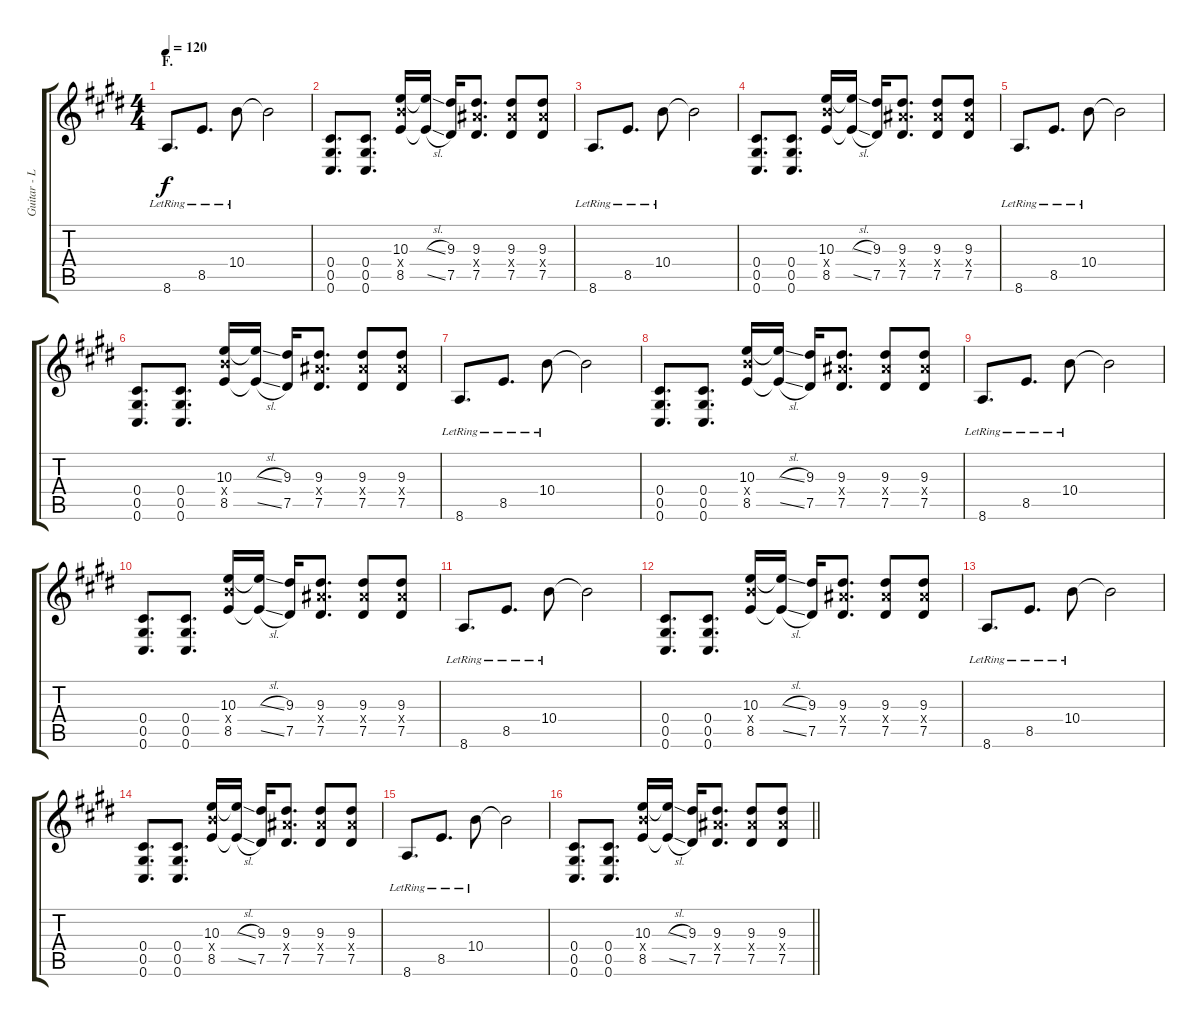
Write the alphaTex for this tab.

\track ("Guitar - Left" "Guitar - L") {instrument distortionguitar}
\staff {score tabs}
\tuning (Eb4 Bb3 Gb3 Db3 Ab2 Db2) {hide}
\ts (4 4)
\section ("" "F.")
\tempo 120
\clef g2
\ks e
8.6{lr}.8{d dy f} 8.5{lr}.8{d} 10.4{lr}.8 10.4{t}.2 |
(0.4 0.5 0.6).8{d} (0.4 0.5 0.6).8{d} (10.3 10.4{x} 8.5).16 (10.3{sl t} 8.5{sl t}).16 (9.3 7.5).16 (9.3 9.4{x} 7.5).8{d} (9.3 9.4{x} 7.5).8 (9.3 9.4{x} 7.5).8 |
8.6{lr}.8{d} 8.5{lr}.8{d} 10.4{lr}.8 10.4{t}.2 |
(0.4 0.5 0.6).8{d} (0.4 0.5 0.6).8{d} (10.3 10.4{x} 8.5).16 (10.3{sl t} 8.5{sl t}).16 (9.3 7.5).16 (9.3 9.4{x} 7.5).8{d} (9.3 9.4{x} 7.5).8 (9.3 9.4{x} 7.5).8 |
8.6{lr}.8{d} 8.5{lr}.8{d} 10.4{lr}.8 10.4{t}.2 |
(0.4 0.5 0.6).8{d} (0.4 0.5 0.6).8{d} (10.3 10.4{x} 8.5).16 (10.3{sl t} 8.5{sl t}).16 (9.3 7.5).16 (9.3 9.4{x} 7.5).8{d} (9.3 9.4{x} 7.5).8 (9.3 9.4{x} 7.5).8 |
8.6{lr}.8{d} 8.5{lr}.8{d} 10.4{lr}.8 10.4{t}.2 |
(0.4 0.5 0.6).8{d} (0.4 0.5 0.6).8{d} (10.3 10.4{x} 8.5).16 (10.3{sl t} 8.5{sl t}).16 (9.3 7.5).16 (9.3 9.4{x} 7.5).8{d} (9.3 9.4{x} 7.5).8 (9.3 9.4{x} 7.5).8 |
8.6{lr}.8{d} 8.5{lr}.8{d} 10.4{lr}.8 10.4{t}.2 |
(0.4 0.5 0.6).8{d} (0.4 0.5 0.6).8{d} (10.3 10.4{x} 8.5).16 (10.3{sl t} 8.5{sl t}).16 (9.3 7.5).16 (9.3 9.4{x} 7.5).8{d} (9.3 9.4{x} 7.5).8 (9.3 9.4{x} 7.5).8 |
8.6{lr}.8{d} 8.5{lr}.8{d} 10.4{lr}.8 10.4{t}.2 |
(0.4 0.5 0.6).8{d} (0.4 0.5 0.6).8{d} (10.3 10.4{x} 8.5).16 (10.3{sl t} 8.5{sl t}).16 (9.3 7.5).16 (9.3 9.4{x} 7.5).8{d} (9.3 9.4{x} 7.5).8 (9.3 9.4{x} 7.5).8 |
8.6{lr}.8{d} 8.5{lr}.8{d} 10.4{lr}.8 10.4{t}.2 |
(0.4 0.5 0.6).8{d} (0.4 0.5 0.6).8{d} (10.3 10.4{x} 8.5).16 (10.3{sl t} 8.5{sl t}).16 (9.3 7.5).16 (9.3 9.4{x} 7.5).8{d} (9.3 9.4{x} 7.5).8 (9.3 9.4{x} 7.5).8 |
8.6{lr}.8{d} 8.5{lr}.8{d} 10.4{lr}.8 10.4{t}.2 |
\barLineRight lightlight
(0.4 0.5 0.6).8{d} (0.4 0.5 0.6).8{d} (10.3 10.4{x} 8.5).16 (10.3{sl t} 8.5{sl t}).16 (9.3 7.5).16 (9.3 9.4{x} 7.5).8{d} (9.3 9.4{x} 7.5).8 (9.3 9.4{x} 7.5).8
